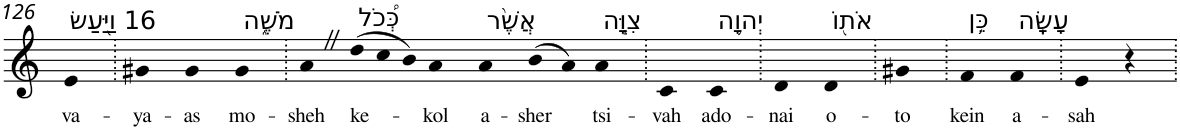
**kern	**text
*part1	*part1
*staff1	*staff1
*I"Piano	*
*I'Pno	*
!!LO:PB:g=z
*clefG2	*
*k[]	*
=126	=126
!LO:TX:a:t=16 וַיַּ֖עַשׂ	!
!	!LO:LY:b
4e	va-
=127.	=127.
!	!LO:LY:b
4g#X	-ya-
!	!LO:LY:b
4g#	-as
!LO:TX:a:t=מֹשֶׁ֑ה	!
!	!LO:LY:b
4g#	mo-
=128.	=128.
!	!LO:LY:b
4aZ	-sheh
!LO:TX:a:t=כְּ֠כֹל	!
!	!LO:LY:b
(12dd	ke-
12cc	.
12b)	.
!	!LO:LY:b
4a	-kol
!LO:TX:a:t=אֲשֶׁ֨ר	!
!	!LO:LY:b
4a	a-
!	!LO:LY:b
(8b	-sher
8a)	.
!LO:TX:a:t=צִוָּ֧ה	!
!	!LO:LY:b
4a	tsi-
=129.	=129.
!	!LO:LY:b
4c	-vah
!LO:TX:a:t=יְהוָ֛ה	!
!	!LO:LY:b
4c	ado-
=130.	=130.
!	!LO:LY:b
4d	-nai
!LO:TX:a:t=אֹת֖וֹ	!
!	!LO:LY:b
4d	o-
=131.	=131.
!	!LO:LY:b
4g#X	-to
=132.	=132.
!LO:TX:a:t=כֵּ֥ן	!
!	!LO:LY:b
4f	kein
!LO:TX:a:t=עָשָֽׂה	!
!	!LO:LY:b
4f	a-
=133.	=133.
!	!LO:LY:b
4e	-sah
4r	.
=.	=.
*-	*-
